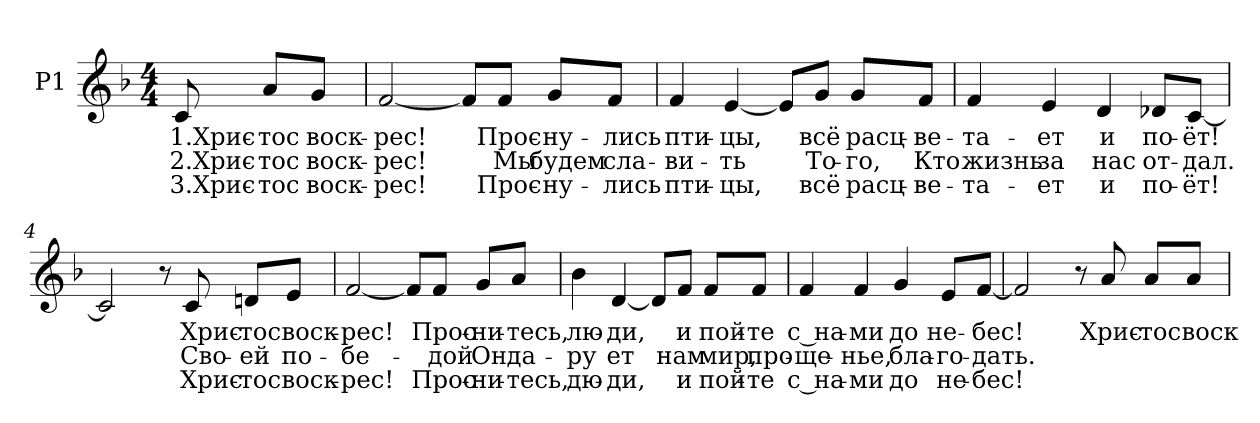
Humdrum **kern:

**kern	**text	**text	**text
*part1	*part1	*part1	*part1
*staff1	*staff1	*staff1	*staff1
*I"P1	*	*	*
!!LO:PB:g=z
*clefG2	*	*	*
*k[b-]	*	*	*
*F:	*	*	*
*M4/4	*	*	*
=	=	=	=
!	!LO:LY:b:color=#000000	!LO:LY:b:color=#000000	!LO:LY:b:color=#000000
8ci/	1.Хрис-	2.Хрис-	-3.Хрис-
!	!LO:LY:b:color=#000000	!LO:LY:b:color=#000000	!LO:LY:b:color=#000000
8ai/L	-тос	-тос	тос
!	!LO:LY:b:color=#000000	!LO:LY:b:color=#000000	!LO:LY:b:color=#000000
8gi/J	воск-	воск-	-воск-
=1	=1	=1	=1
!	!LO:LY:b:color=#000000	!LO:LY:b:color=#000000	!LO:LY:b:color=#000000
[<2fi/	-рес!	-рес!	рес!
8fi/L]	.	.	.
!	!LO:LY:b:color=#000000	!LO:LY:b:color=#000000	!LO:LY:b:color=#000000
8fi/J	Прос-	Мы	Прос-
!	!LO:LY:b:color=#000000	!LO:LY:b:color=#000000	!LO:LY:b:color=#000000
8gi/L	-ну-	-будем	ну-
!	!LO:LY:b:color=#000000	!LO:LY:b:color=#000000	!LO:LY:b:color=#000000
8fi/J	-лись	-сла-	-лись
=2	=2	=2	=2
!	!LO:LY:b:color=#000000	!LO:LY:b:color=#000000	!LO:LY:b:color=#000000
4fi/	пти-	ви-	-пти-
!	!LO:LY:b:color=#000000	!LO:LY:b:color=#000000	!LO:LY:b:color=#000000
[<4ei/	-цы,	-ть	цы,
8ei/L]	.	.	.
!	!LO:LY:b:color=#000000	!LO:LY:b:color=#000000	!LO:LY:b:color=#000000
8gi/J	всё	То-	-всё
!	!LO:LY:b:color=#000000	!LO:LY:b:color=#000000	!LO:LY:b:color=#000000
8gi/L	расц-	го,	расц-
!	!LO:LY:b:color=#000000	!LO:LY:b:color=#000000	!LO:LY:b:color=#000000
8fi/J	-ве-	-Кто	ве-
=3	=3	=3	=3
!	!LO:LY:b:color=#000000	!LO:LY:b:color=#000000	!LO:LY:b:color=#000000
4fi/	-та-	-жизнь	та-
!	!LO:LY:b:color=#000000	!LO:LY:b:color=#000000	!LO:LY:b:color=#000000
4ei/	-ет	-за	ет
!	!LO:LY:b:color=#000000	!LO:LY:b:color=#000000	!LO:LY:b:color=#000000
4di/	и	нас	и
!	!LO:LY:b:color=#000000	!LO:LY:b:color=#000000	!LO:LY:b:color=#000000
8d-Xi/L	по-	от-	-по-
!	!LO:LY:b:color=#000000	!LO:LY:b:color=#000000	!LO:LY:b:color=#000000
[<8ci/J	-ёт!	-дал.	ёт!
!!LO:LB:g=z
=4	=4	=4	=4
2ci/]	.	.	.
8r	.	.	.
!	!LO:LY:b:color=#000000	!LO:LY:b:color=#000000	!LO:LY:b:color=#000000
8ci/	Хрис-	Сво-	-Хрис-
!	!LO:LY:b:color=#000000	!LO:LY:b:color=#000000	!LO:LY:b:color=#000000
8dni/L	-тос	-ей	тос
!	!LO:LY:b:color=#000000	!LO:LY:b:color=#000000	!LO:LY:b:color=#000000
8ei/J	воск-	по-	-воск-
=5	=5	=5	=5
!	!LO:LY:b:color=#000000	!LO:LY:b:color=#000000	!LO:LY:b:color=#000000
[<2fi/	-рес!	-бе-	-рес!
8fi/L]	.	.	.
!	!LO:LY:b:color=#000000	!LO:LY:b:color=#000000	!LO:LY:b:color=#000000
8fi/J	Прос-	дой	Прос-
!	!LO:LY:b:color=#000000	!LO:LY:b:color=#000000	!LO:LY:b:color=#000000
8gi/L	-ни-	-Он	ни-
!	!LO:LY:b:color=#000000	!LO:LY:b:color=#000000	!LO:LY:b:color=#000000
8ai/J	-тесь,	-да-	-тесь,
=6	=6	=6	=6
!	!LO:LY:b:color=#000000	!LO:LY:b:color=#000000	!LO:LY:b:color=#000000
4b-i\	лю-	ру	дю-
!	!LO:LY:b:color=#000000	!LO:LY:b:color=#000000	!LO:LY:b:color=#000000
[<4di/	-ди,	-ет	ди,
8di/L]	.	.	.
!	!LO:LY:b:color=#000000	!LO:LY:b:color=#000000	!LO:LY:b:color=#000000
8fi/J	и	нам	и
!	!LO:LY:b:color=#000000	!LO:LY:b:color=#000000	!LO:LY:b:color=#000000
8fi/L	пой-	мир,	пой-
!	!LO:LY:b:color=#000000	!LO:LY:b:color=#000000	!LO:LY:b:color=#000000
8fi/J	-те	-про-	-те
=7	=7	=7	=7
!	!LO:LY:b:color=#000000	!LO:LY:b:color=#000000	!LO:LY:b:color=#000000
4fi/	с на-	ще-	-с на-
!	!LO:LY:b:color=#000000	!LO:LY:b:color=#000000	!LO:LY:b:color=#000000
4fi/	-ми	-нье,	ми
!	!LO:LY:b:color=#000000	!LO:LY:b:color=#000000	!LO:LY:b:color=#000000
4gi/	до	бла-	-до
!	!LO:LY:b:color=#000000	!LO:LY:b:color=#000000	!LO:LY:b:color=#000000
8ei/L	не-	го-	-не-
!	!LO:LY:b:color=#000000	!LO:LY:b:color=#000000	!LO:LY:b:color=#000000
[<8fi/J	-бес!	-дать.	бес!
!!LO:LB:g=z
=8	=8	=8	=8
2fi/]	.	.	.
8r	.	.	.
!	!LO:LY:b:color=#000000	!	!
8ai/	Хрис-	.	.
!	!LO:LY:b:color=#000000	!	!
8ai/L	-тос	.	.
!	!LO:LY:b:color=#000000	!	!
8ai/J	воск-	.	.
=	=	=	=
*-	*-	*-	*-
